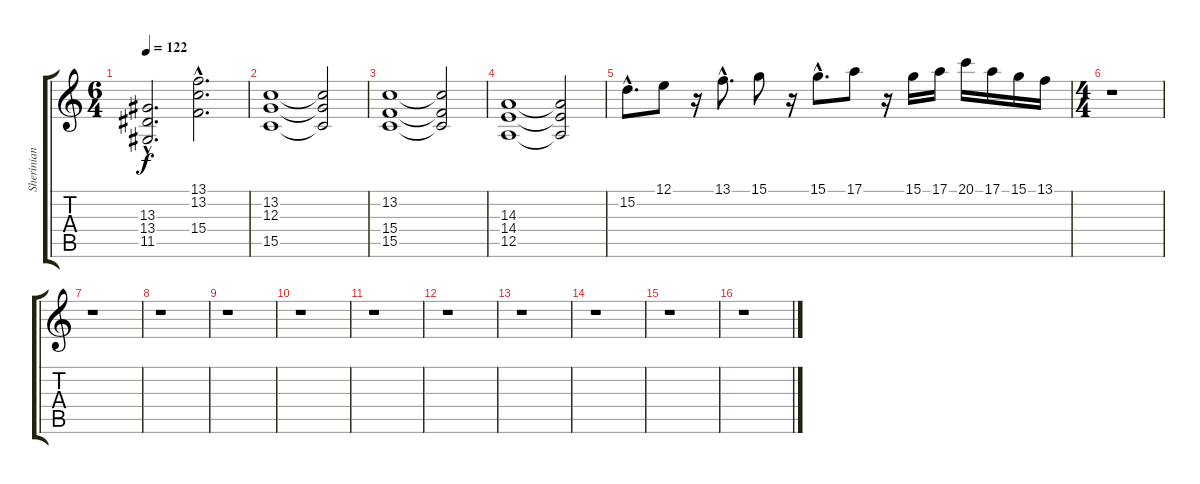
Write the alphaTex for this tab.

\track ("Sherinian Rhy." "Sherinian ") {instrument drawbarorgan}
\staff {score tabs}
\tuning (E4 B3 G3 D3 A2 E2) {hide}
\ts (6 4)
\tempo 122
\clef g2
\ks c
(13.3{hac} 13.4{hac} 11.5{hac}).2{d dy f} (13.1{hac} 13.2{hac} 15.4{hac}).2{d} |
(13.2 12.3 15.5).1 (13.2{t} 12.3{t} 15.5{t}).2 |
(13.2 15.4 15.5).1 (13.2{t} 15.4{t} 15.5{t}).2 |
(14.3 14.4 12.5).1 (14.3{t} 14.4{t} 12.5{t}).2 |
15.2{hac}.8{d} 12.1.8 r.16 13.1{hac}.8{d} 15.1.8 r.16 15.1{hac}.8{d} 17.1.8 r.16 15.1.16 17.1.16 20.1.16 17.1.16 15.1.16 13.1.16 |
\ts (4 4)
r.1 |
r.1 |
r.1 |
r.1 |
r.1 |
r.1 |
r.1 |
r.1 |
r.1 |
r.1 |
r.1
